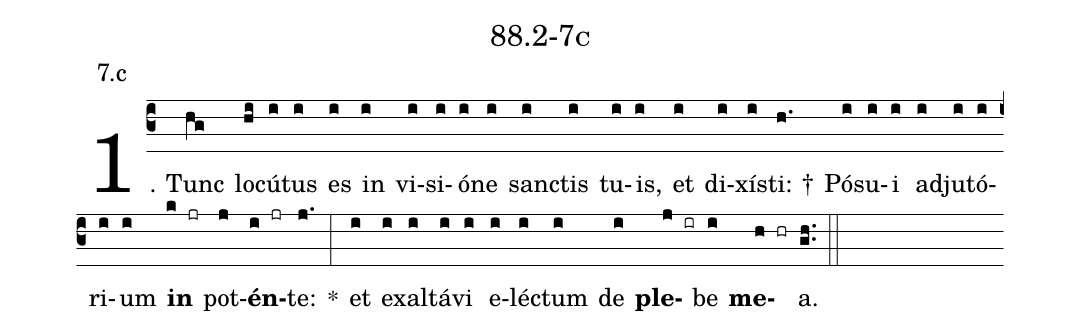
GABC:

name: 88.2-7c;
annotation: 7.c;
%%
(c3)1. Tunc(hg) lo(hi)cú(i)tus(i) es(i) in(i) vi(i)si(i)ó(i)ne(i) sanc(i)tis(i) tu(i)is,(i) et(i) di(i)xís(i)ti: †(h.) Pó(i)su(i)i(i) ad(i)ju(i)tó(i)ri(i)um(i) <b>in</b>(k jr) pot(j)<b>én</b>(i jr)te:(j.) *(:) et(i) ex(i)al(i)tá(i)vi(i) e(i)léc(i)tum(i) de(i) <b>ple</b>(j ir)be(i) <b>me</b>(h hr)a.(gh..) (::)


%E(i) u(i) o(j) u(i) a(h) e.(gh..) (::)
